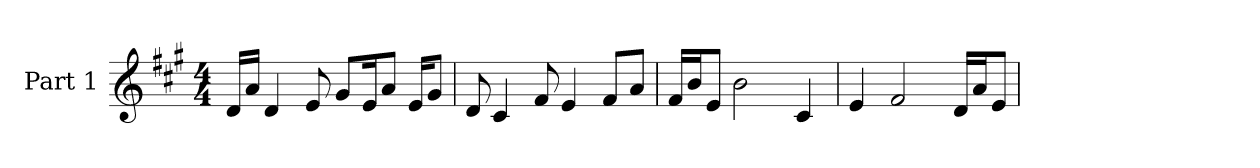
**kern
*part1
*staff1
*I"Part 1
*clefG2
*k[f#c#g#]
*A:
*M4/4
=1
16d/LL
16a/JJ
4d
8e
8g#/L
16e/K
8a/J
16e/KL
8g#/J
=2
8d
4c#
8f#
4e
8f#/L
8a/J
=3
16f#/LL
16b/J
8e/J
2b
4c#
=4
4e
2f#
16d/LL
16a/J
8e/J
=
*-
